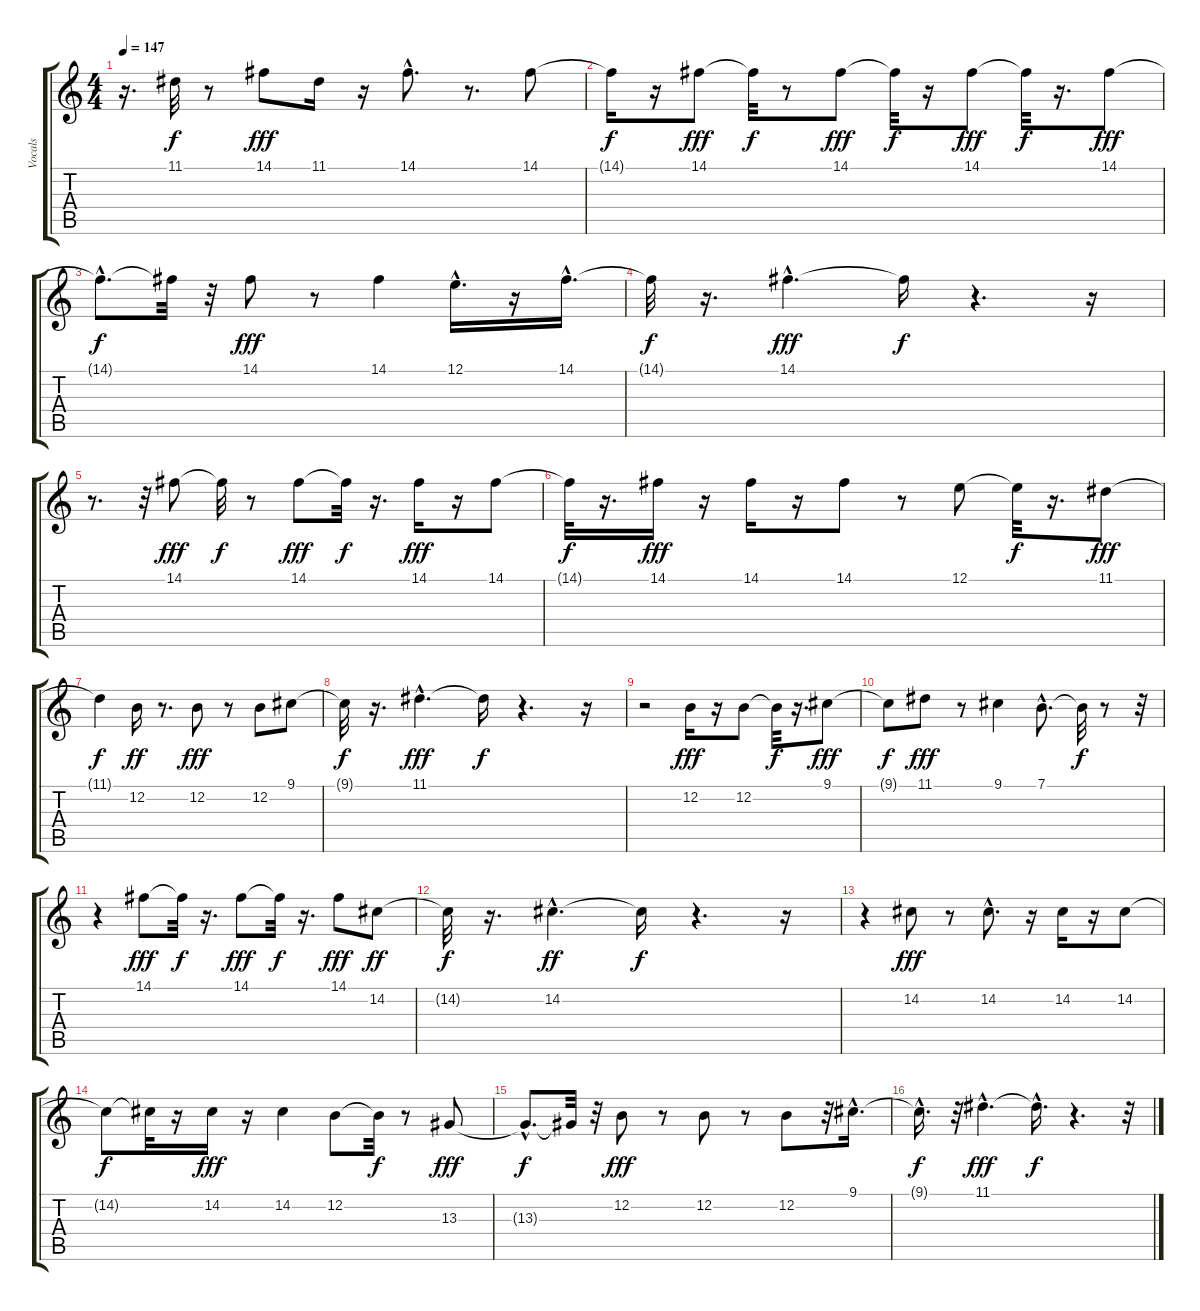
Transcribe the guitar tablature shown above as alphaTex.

\track ("Vocals" "Vocals") {instrument tangoaccordion}
\staff {score tabs}
\tuning (E4 B3 G3 D3 A2 E2) {hide}
\ts (4 4)
\tempo 147
\clef g2
\ks c
r.16{d dy f} 11.1.32 r.8 14.1.8{dy fff} 11.1.16 r.16 14.1{hac}.8{d} r.8{d} 14.1.8 |
14.1{t}.16{dy f} r.16 14.1.8{dy fff} 14.1{t}.32{dy f} r.8 14.1.8{dy fff} 14.1{t}.32{dy f} r.16 14.1.8{dy fff} 14.1{t}.32{dy f} r.16{d} 14.1.8{dy fff} |
14.1{hac t}.8{d dy f} 14.1{t}.32 r.32 14.1.8{dy fff} r.8 14.1.4 12.1{hac}.16{d} r.16 14.1{hac}.16{d} |
14.1{t}.32{dy f} r.16{d} 14.1{hac}.4{d dy fff} 14.1{t}.16{dy f} r.4{d} r.16 |
r.8{d} r.32 14.1.8{dy fff} 14.1{t}.32{dy f} r.8 14.1.8{dy fff} 14.1{t}.32{dy f} r.16{d} 14.1.16{dy fff} r.16 14.1.8 |
14.1{t}.32{dy f} r.16{d} 14.1.16{dy fff} r.16 14.1.16 r.16 14.1.8 r.8 12.1.8 12.1{t}.32{dy f} r.16{d} 11.1.8{dy fff} |
11.1{t}.4{dy f} 12.2.16{dy ff} r.8{d} 12.2.8{dy fff} r.8 12.2.8 9.1.8 |
9.1{t}.32{dy f} r.16{d} 11.1{hac}.4{d dy fff} 11.1{t}.16{dy f} r.4{d} r.16 |
r.2 12.2.16{dy fff} r.16 12.2.8 12.2{t}.32{dy f} r.16{d} 9.1.8{dy fff} |
9.1{t}.8{dy f} 11.1.8{dy fff} r.8 9.1.4 7.1{hac}.8{d} 7.1{t}.32{dy f} r.8 r.32 |
r.4 14.1.8{dy fff} 14.1{t}.32{dy f} r.16{d} 14.1.8{dy fff} 14.1{t}.32{dy f} r.16{d} 14.1.8{dy fff} 14.2.8{dy ff} |
14.2{t}.32{dy f} r.16{d} 14.2{hac}.4{d dy ff} 14.2{t}.16{dy f} r.4{d} r.16 |
r.4 14.2.8{dy fff} r.8 14.2{hac}.8{d} r.16 14.2.16 r.16 14.2.8 |
14.2{t}.8{dy f} 14.2{t}.32 r.16 14.2.16{dy fff} r.16 14.2.4 12.2.8 12.2{t}.32{dy f} r.8 13.3.8{dy fff} |
13.3{hac t}.8{d dy f} 13.3{t}.32 r.32 12.2.8{dy fff} r.8 12.2.8 r.8 12.2.8 r.32 9.1{hac}.16{d} |
9.1{hac t}.16{d dy f} r.32 11.1{hac}.4{d dy fff} 11.1{hac t}.16{d dy f} r.4{d} r.32
